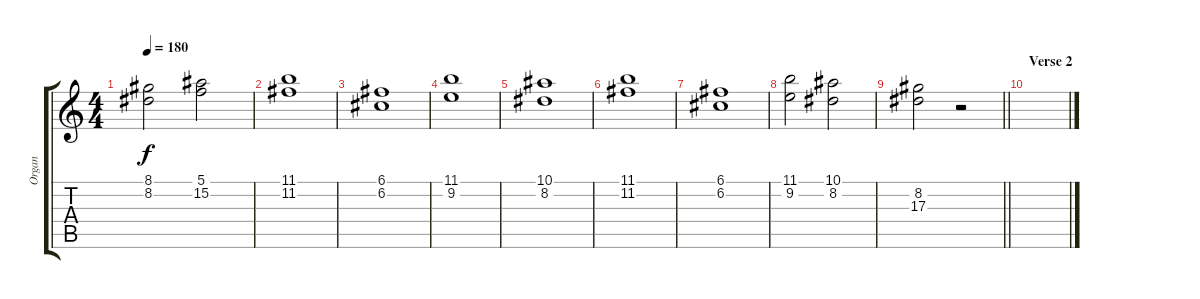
\track ("Organ" "Organ") {instrument rockorgan}
\staff {score tabs}
\tuning (C5 G4 Eb4 Bb3 F3 C3) {hide}
\ts (4 4)
\tempo 180
\clef g2
\ks c
(8.1 8.2).2{dy f} (5.1 15.2).2 |
(11.1 11.2).1 |
(6.1 6.2).1 |
(11.1 9.2).1 |
(10.1 8.2).1 |
(11.1 11.2).1 |
(6.1 6.2).1 |
(11.1 9.2).2 (10.1 8.2).2 |
\barLineRight lightlight
(8.2 17.3).2 r.2 |
\section ("" "Verse 2")
